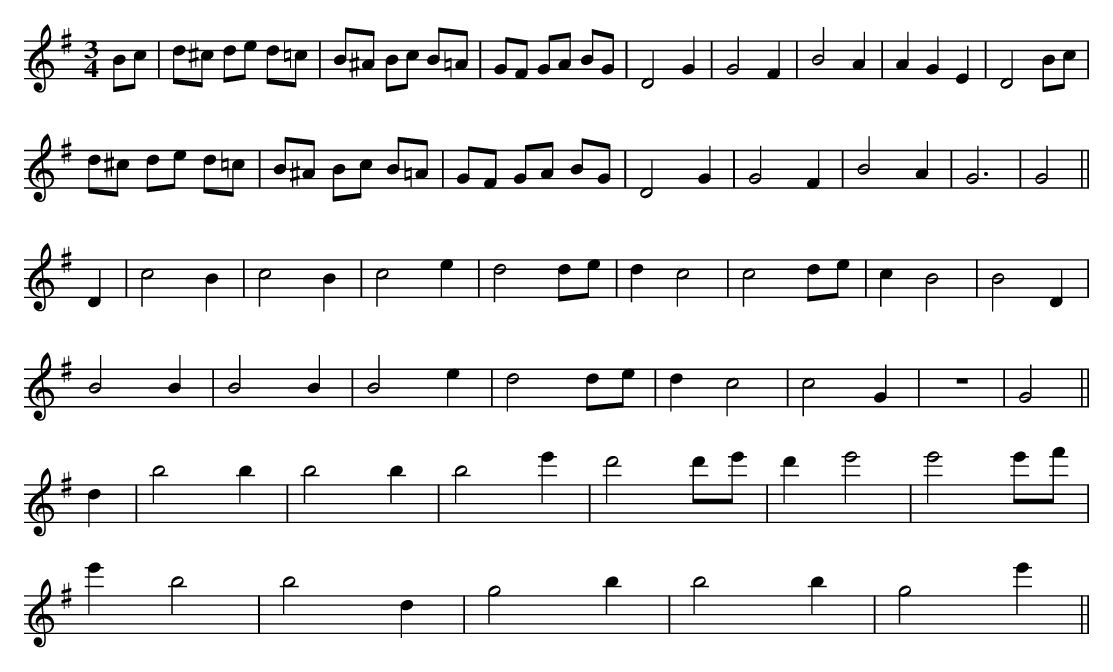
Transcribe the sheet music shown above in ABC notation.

X:1
M:3/4
K:G
Bc|d^c de d=c|B^A Bc B=A|GF GA BG|D4 G2|G4 F2|B4 A2|A2 G2 E2|D4 Bc|
d^c de d=c|B^A Bc B=A|GF GA BG|D4 G2|G4 F2|B4 A2|G6|G4||
D2|c4 B2|c4 B2|c4 e2|d4 de|d2 c4|c4 de|c2 B4|B4 D2|
B4 B2|B4 B2|B4 e2|d4 de|d2 c4|c4 G2|z6|G4||
d2|b4 b2|b4 b2|b4 e'2|d'4 d'e'|d'2 e'4|e'4 e'f'|
e'2 b4|b4 d2|g4 b2|b4 b2|g4 e'2||
